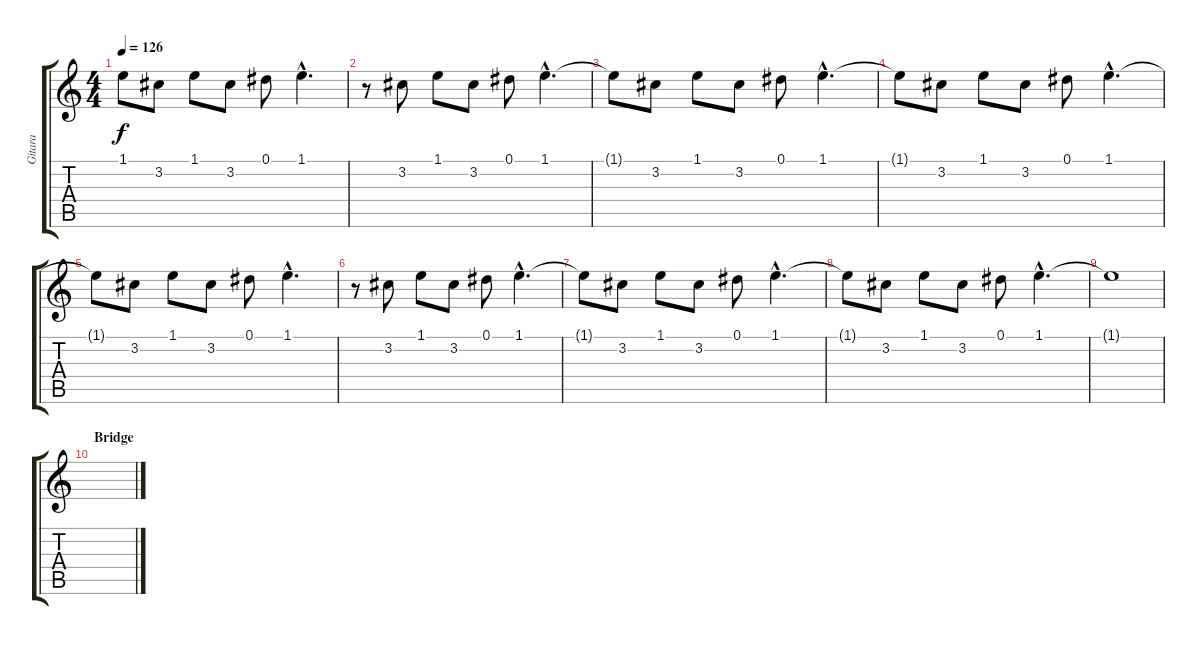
\track ("Gitara" "Gitara") {instrument acousticguitarsteel}
\staff {score tabs}
\tuning (Eb4 Bb3 Gb3 Db3 Ab2 Eb2) {hide}
\ts (4 4)
\tempo 126
\clef g2
\ks c
1.1{t}.8{dy f instrument electricguitarjazz} 3.2.8 1.1.8 3.2.8 0.1.8 1.1{hac}.4{d} |
r.8{volume 9 instrument electricguitarjazz} 3.2.8 1.1.8 3.2.8 0.1.8 1.1{hac}.4{d} |
1.1{t}.8{instrument electricguitarjazz} 3.2.8 1.1.8 3.2.8 0.1.8 1.1{hac}.4{d} |
1.1{t}.8{instrument electricguitarjazz} 3.2.8 1.1.8 3.2.8 0.1.8 1.1{hac}.4{d} |
1.1{t}.8{instrument electricguitarjazz} 3.2.8 1.1.8 3.2.8 0.1.8 1.1{hac}.4{d} |
r.8{volume 9 instrument electricguitarjazz} 3.2.8 1.1.8 3.2.8 0.1.8 1.1{hac}.4{d} |
1.1{t}.8{instrument electricguitarjazz} 3.2.8 1.1.8 3.2.8 0.1.8 1.1{hac}.4{d} |
1.1{t}.8{instrument electricguitarjazz} 3.2.8 1.1.8 3.2.8 0.1.8 1.1{hac}.4{d} |
1.1{t}.1{instrument electricguitarjazz} |
\section ("" "Bridge")
